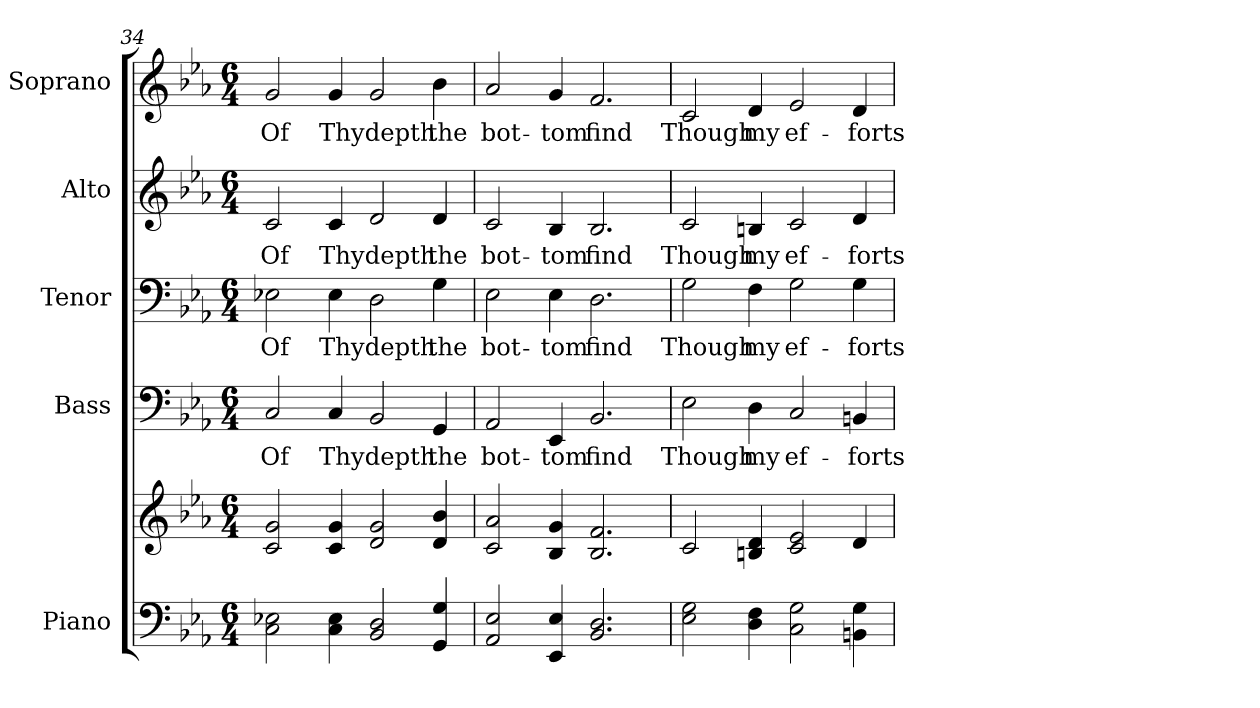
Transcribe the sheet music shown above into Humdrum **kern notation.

**kern	**kern	**kern	**text	**kern	**text	**kern	**text	**kern	**text
*part5	*part5	*part4	*part4	*part3	*part3	*part2	*part2	*part1	*part1
*staff6	*staff5	*staff4	*staff4	*staff3	*staff3	*staff2	*staff2	*staff1	*staff1
*I"Piano	*	*I"Bass	*	*I"Tenor	*	*I"Alto	*	*I"Soprano	*
*I'Pno.	*	*I'B.	*	*I'T.	*	*I'A.	*	*I'S.	*
*clefF4	*clefG2	*clefF4	*	*clefF4	*	*clefG2	*	*clefG2	*
*k[b-e-a-]	*k[b-e-a-]	*k[b-e-a-]	*	*k[b-e-a-]	*	*k[b-e-a-]	*	*k[b-e-a-]	*
*E-:	*E-:	*E-:	*	*E-:	*	*E-:	*	*E-:	*
*M6/4	*M6/4	*M6/4	*	*M6/4	*	*M6/4	*	*M6/4	*
=34	=34	=34	=34	=34	=34	=34	=34	=34	=34
!	!	!	!LO:LY:b:color=#000000	!	!	!	!	!	!
!	!	!	!	!	!LO:LY:b:color=#000000	!	!	!	!
!	!	!	!	!	!	!	!LO:LY:b:color=#000000	!	!
!	!	!	!	!	!	!	!	!	!LO:LY:b:color=#000000
2Ci\ 2E-Xi	2ci/ 2gi	2Ci/	Of	2E-Xi\	Of	2ci/	Of	2gi/	Of
!	!	!	!LO:LY:b:color=#000000	!	!	!	!	!	!
!	!	!	!	!	!LO:LY:b:color=#000000	!	!	!	!
!	!	!	!	!	!	!	!LO:LY:b:color=#000000	!	!
!	!	!	!	!	!	!	!	!	!LO:LY:b:color=#000000
4Ci\ 4E-i	4ci/ 4gi	4Ci/	Thy	4E-i\	Thy	4ci/	Thy	4gi/	Thy
!	!	!	!LO:LY:b:color=#000000	!	!	!	!	!	!
!	!	!	!	!	!LO:LY:b:color=#000000	!	!	!	!
!	!	!	!	!	!	!	!LO:LY:b:color=#000000	!	!
!	!	!	!	!	!	!	!	!	!LO:LY:b:color=#000000
2BB-i/ 2Di	2di/ 2gi	2BB-i/	depth	2Di\	depth	2di/	depth	2gi/	depth
!	!	!	!LO:LY:b:color=#000000	!	!	!	!	!	!
!	!	!	!	!	!LO:LY:b:color=#000000	!	!	!	!
!	!	!	!	!	!	!	!LO:LY:b:color=#000000	!	!
!	!	!	!	!	!	!	!	!	!LO:LY:b:color=#000000
4GGi/ 4Gi	4di/ 4b-i	4GGi/	the	4Gi\	the	4di/	the	4b-i\	the
!!LO:PB:g=z
=35	=35	=35	=35	=35	=35	=35	=35	=35	=35
!	!	!	!LO:LY:b:color=#000000	!	!	!	!	!	!
!	!	!	!	!	!LO:LY:b:color=#000000	!	!	!	!
!	!	!	!	!	!	!	!LO:LY:b:color=#000000	!	!
!	!	!	!	!	!	!	!	!	!LO:LY:b:color=#000000
2AA-i/ 2E-i	2ci/ 2a-i	2AA-i/	bot-	2E-i\	bot-	2ci/	bot-	2a-i/	bot-
!	!	!	!LO:LY:b:color=#000000	!	!	!	!	!	!
!	!	!	!	!	!LO:LY:b:color=#000000	!	!	!	!
!	!	!	!	!	!	!	!LO:LY:b:color=#000000	!	!
!	!	!	!	!	!	!	!	!	!LO:LY:b:color=#000000
4EE-i/ 4E-i	4B-i/ 4gi	4EE-i/	-tom	4E-i\	-tom	4B-i/	-tom	4gi/	-tom
!	!	!	!LO:LY:b:color=#000000	!	!	!	!	!	!
!	!	!	!	!	!LO:LY:b:color=#000000	!	!	!	!
!	!	!	!	!	!	!	!LO:LY:b:color=#000000	!	!
!	!	!	!	!	!	!	!	!	!LO:LY:b:color=#000000
2.BB-i/ 2.Di	2.B-i/ 2.fi	2.BB-i/	find	2.Di\	find	2.B-i/	find	2.fi/	find
=36	=36	=36	=36	=36	=36	=36	=36	=36	=36
!	!	!	!LO:LY:b:color=#000000	!	!	!	!	!	!
!	!	!	!	!	!LO:LY:b:color=#000000	!	!	!	!
!	!	!	!	!	!	!	!LO:LY:b:color=#000000	!	!
!	!	!	!	!	!	!	!	!	!LO:LY:b:color=#000000
2E-i\ 2Gi	2ci/	2E-i\	Though	2Gi\	Though	2ci/	Though	2ci/	Though
!	!	!	!LO:LY:b:color=#000000	!	!	!	!	!	!
!	!	!	!	!	!LO:LY:b:color=#000000	!	!	!	!
!	!	!	!	!	!	!	!LO:LY:b:color=#000000	!	!
!	!	!	!	!	!	!	!	!	!LO:LY:b:color=#000000
4Di\ 4Fi	4Bni/ 4di	4Di\	my	4Fi\	my	4Bni/	my	4di/	my
!	!	!	!LO:LY:b:color=#000000	!	!	!	!	!	!
!	!	!	!	!	!LO:LY:b:color=#000000	!	!	!	!
!	!	!	!	!	!	!	!LO:LY:b:color=#000000	!	!
!	!	!	!	!	!	!	!	!	!LO:LY:b:color=#000000
2Ci\ 2Gi	2ci/ 2e-i	2Ci/	ef-	2Gi\	ef-	2ci/	ef-	2e-i/	ef-
!	!	!	!LO:LY:b:color=#000000	!	!	!	!	!	!
!	!	!	!	!	!LO:LY:b:color=#000000	!	!	!	!
!	!	!	!	!	!	!	!LO:LY:b:color=#000000	!	!
!	!	!	!	!	!	!	!	!	!LO:LY:b:color=#000000
4BBni\ 4Gi	4di/	4BBni/	-forts	4Gi\	-forts	4di/	-forts	4di/	-forts
=	=	=	=	=	=	=	=	=	=
*-	*-	*-	*-	*-	*-	*-	*-	*-	*-
